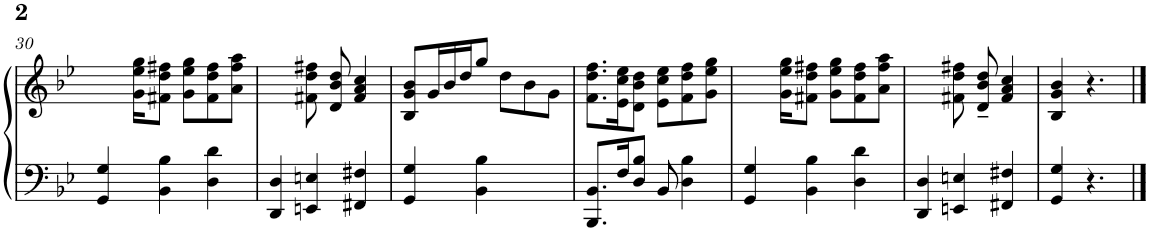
**kern	**kern
*part1	*part1
*staff2	*staff1
*I"Piano	*
*I'Pno	*
!!LO:PB:g=z
*clefF4	*clefG2
*k[b-e-]	*k[b-e-]
*M6/8	*M6/8
=30	=30
4GG/ 4G/	4ryy
16ryy	16g\ 16ee-\ 16gg\KL
4BB-\ 4B-\	8f#X\ 8dd\ 8ff#X\J
.	8g\ 8ee-\ 8gg\L
[8.D\ [8.d\	8f#\ 8dd\ 8ff#\
.	[16a\ [16ff#\ [16aa\J
=31	=31
4DD/ 4D/	4ryy
16D\] 16d\]	16a\] 16ff#\] 16aa\]J
4EEn/ 4En/	8f#X\ 8dd\ 8ff#X\
.	8d/ 8b-/ 8dd/
4FF#X/ 4F#X/	4f#/ 4a/ 4cc/
=32	=32
4GG/ 4G/	8B-/ 8g/ 8b-/L
.	16g/L
.	16b-/
16ryy	16dd/J
4BB-\ 4B-\	8gg/J
.	8dd\L
8.ryy	8b-\
.	[16g\J
=33	=33
8.BBB-/ 8.BB-/L	8.f\ 8.dd\ 8.ff\L
16ryy	16g\J]
16F/K	16e-\ 16cc\ 16ee-\K
8D/ 8B-/J	8d\ 8b-\ 8dd\J
8BB-/	8e-\ 8cc\ 8ee-\L
4D\ 4B-\	8f\ 8dd\ 8ff\
.	8g\ 8ee-\ 8gg\J
=34	=34
4GG/ 4G/	4ryy
16ryy	16g\ 16ee-\ 16gg\KL
4BB-\ 4B-\	8f#X\ 8dd\ 8ff#X\J
.	8g\ 8ee-\ 8gg\L
[8.D\ [8.d\	8f#\ 8dd\ 8ff#\
.	[16a\ [16ff#\ [16aa\J
=35	=35
4DD/ 4D/	4ryy
16D\] 16d\]	16a\] 16ff#\] 16aa\]J
4EEn/ 4En/	8f#X\ 8dd\ 8ff#X\
.	8d/~ 8b-/~ 8dd/~
4FF#X/ 4F#X/	4f#/ 4a/ 4cc/
=36	=36
4GG/ 4G/	4B-/ 4g/ 4b-/
4.r	4.r
==	==
*-	*-
